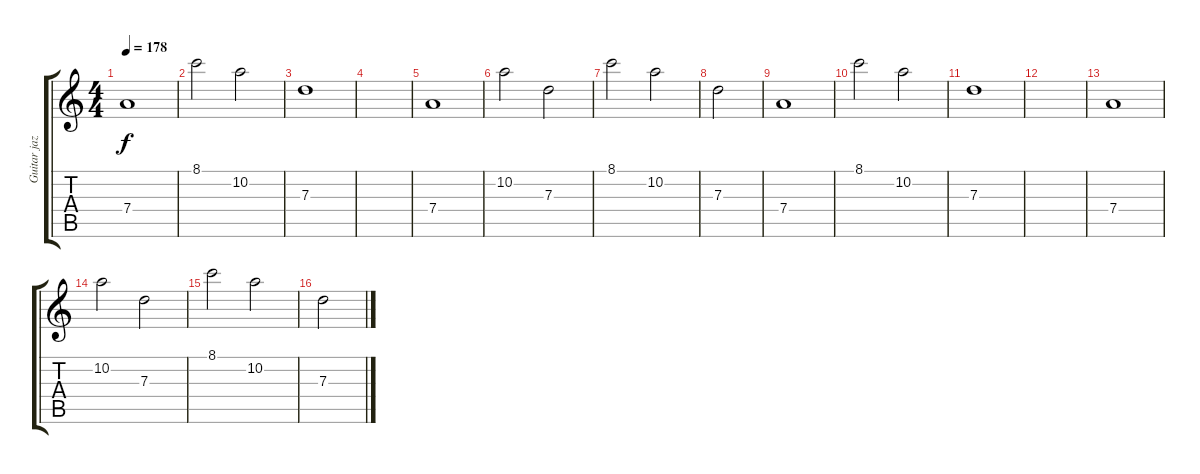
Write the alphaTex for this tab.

\track ("Guitar jazzy" "Guitar jaz") {instrument electricguitarjazz}
\staff {score tabs}
\tuning (E4 B3 G3 D3 A2 E2) {hide}
\ts (4 4)
\tempo 178
\clef g2
\ks c
7.4.1{dy f} |
8.1.2 10.2.2 |
7.3.1 |
|
7.4.1 |
10.2.2 7.3.2 |
8.1.2 10.2.2 |
7.3.2 |
7.4.1 |
8.1.2 10.2.2 |
7.3.1 |
|
7.4.1 |
10.2.2 7.3.2 |
8.1.2 10.2.2 |
7.3.2
